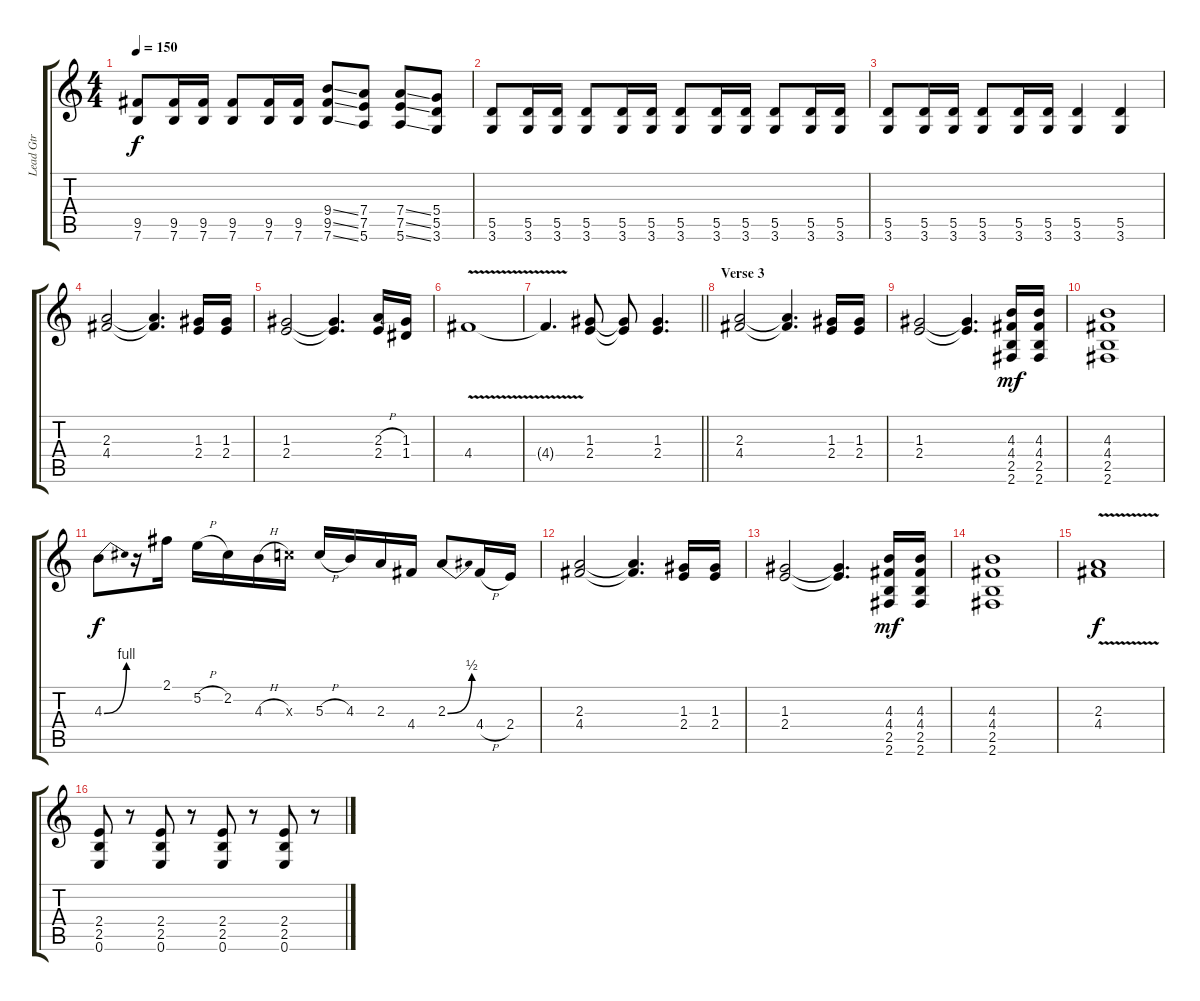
\track ("Lead Gtr" "Lead Gtr") {instrument overdrivenguitar}
\staff {score tabs}
\tuning (E4 B3 G3 D3 A2 E2) {hide}
\ts (4 4)
\tempo 150
\clef g2
\ks c
(9.5 7.6).8{dy f} (9.5 7.6).16 (9.5 7.6).16 (9.5 7.6).8 (9.5 7.6).16 (9.5 7.6).16 (9.4{ss} 9.5{ss} 7.6{ss}).8 (7.4 7.5 5.6).8 (7.4{ss} 7.5{ss} 5.6{ss}).8 (5.4 5.5 3.6).8 |
(5.5 3.6).8 (5.5 3.6).16 (5.5 3.6).16 (5.5 3.6).8 (5.5 3.6).16 (5.5 3.6).16 (5.5 3.6).8 (5.5 3.6).16 (5.5 3.6).16 (5.5 3.6).8 (5.5 3.6).16 (5.5 3.6).16 |
(5.5 3.6).8 (5.5 3.6).16 (5.5 3.6).16 (5.5 3.6).8 (5.5 3.6).16 (5.5 3.6).16 (5.5 3.6).4 (5.5 3.6).4 |
(2.3 4.4).2 (2.3{t} 4.4{t}).4{d} (1.3 2.4).16 (1.3 2.4).16 |
(1.3 2.4).2 (1.3{t} 2.4{t}).4{d} (2.3{h} 2.4).16 (1.3 1.4).16 |
4.4{v}.1 |
\barLineRight lightlight
4.4{v t}.4{d} (1.3 2.4).8 (1.3{t} 2.4{t}).8 (1.3 2.4).4{d} |
\section ("" "Verse 3")
(2.3 4.4).2 (2.3{t} 4.4{t}).4{d} (1.3 2.4).16 (1.3 2.4).16 |
(1.3 2.4).2 (1.3{t} 2.4{t}).4{d} (4.3 4.4 2.5 2.6).16{dy mf} (4.3 4.4 2.5 2.6).16 |
(4.3 4.4 2.5 2.6).1 |
4.3{be (bend 0 0 60 4)}.8{dy f} r.16 2.1.16 5.2{h}.16 2.2.16 4.3{h}.16 5.3{x}.16 5.3{h}.16 4.3.16 2.3.16 4.4.16 2.3{be (bend 0 0 60 2)}.8 4.4{h}.16 2.4.16 |
(2.3 4.4).2 (2.3{t} 4.4{t}).4{d} (1.3 2.4).16 (1.3 2.4).16 |
(1.3 2.4).2 (1.3{t} 2.4{t}).4{d} (4.3 4.4 2.5 2.6).16{dy mf} (4.3 4.4 2.5 2.6).16 |
(4.3 4.4 2.5 2.6).1 |
(2.3{v} 4.4{v}).1{dy f} |
(2.4 2.5 0.6).8 r.8 (2.4 2.5 0.6).8 r.8 (2.4 2.5 0.6).8 r.8 (2.4 2.5 0.6).8 r.8
